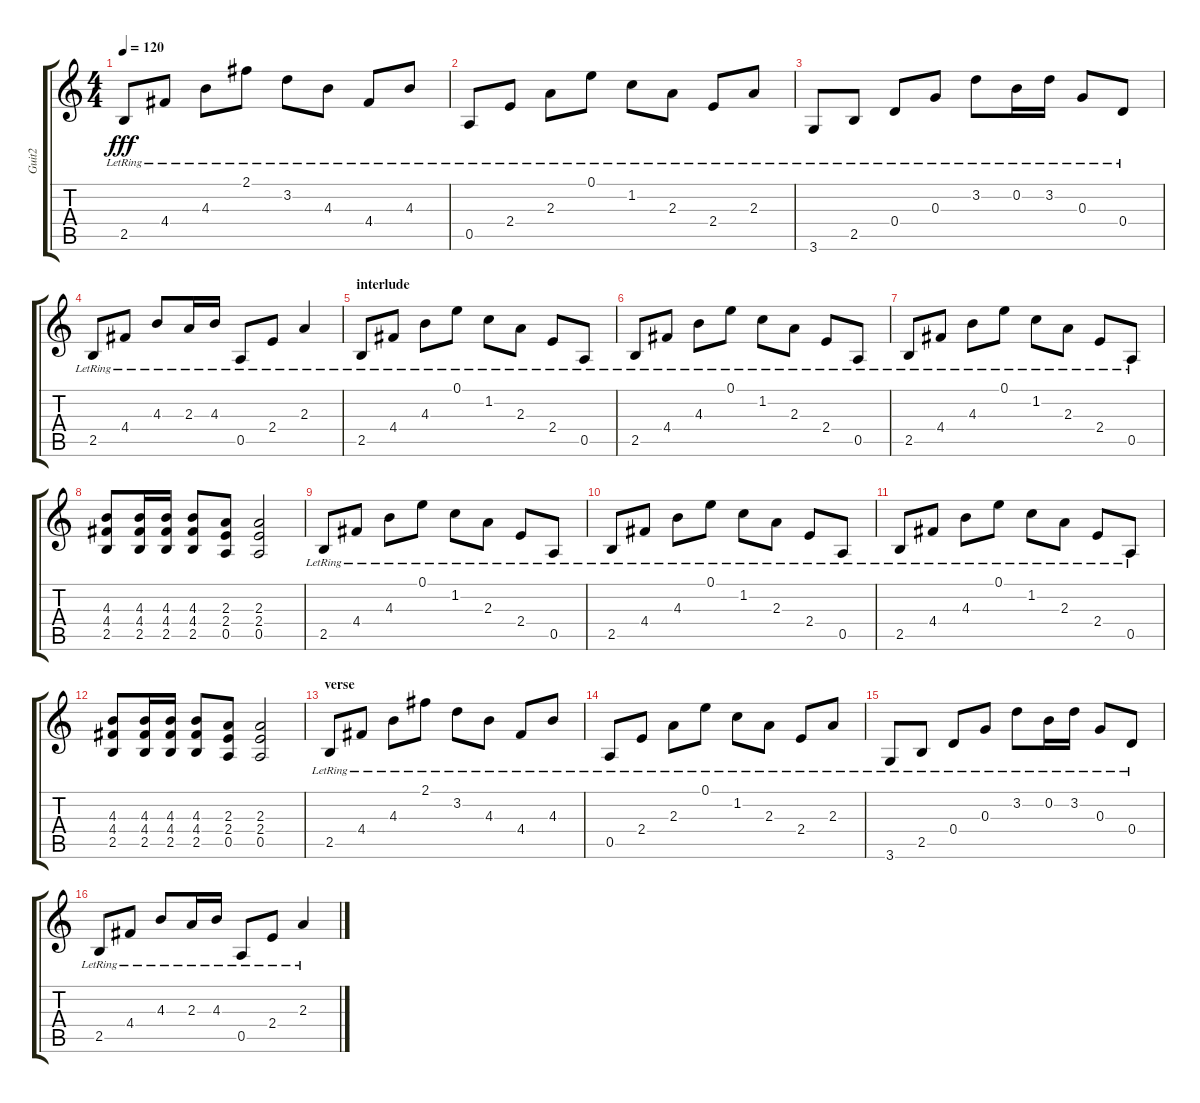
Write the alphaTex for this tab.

\track ("Guit2" "Guit2") {instrument overdrivenguitar}
\staff {score tabs}
\tuning (E4 B3 G3 D3 A2 E2) {hide}
\ts (4 4)
\tempo 120
\clef g2
\ks c
2.5{lr}.8{dy fff} 4.4{lr}.8 4.3{lr}.8 2.1{lr}.8 3.2{lr}.8 4.3{lr}.8 4.4{lr}.8 4.3{lr}.8 |
0.5{lr}.8 2.4{lr}.8 2.3{lr}.8 0.1{lr}.8 1.2{lr}.8 2.3{lr}.8 2.4{lr}.8 2.3{lr}.8 |
3.6{lr}.8 2.5{lr}.8 0.4{lr}.8 0.3{lr}.8 3.2{lr}.8 0.2{lr}.16 3.2{lr}.16 0.3{lr}.8 0.4{lr}.8 |
2.5{lr}.8 4.4{lr}.8 4.3{lr}.8 2.3{lr}.16 4.3{lr}.16 0.5{lr}.8 2.4{lr}.8 2.3{lr}.4 |
\section ("" "interlude")
2.5{lr}.8{instrument electricguitarclean} 4.4{lr}.8 4.3{lr}.8 0.1{lr}.8 1.2{lr}.8 2.3{lr}.8 2.4{lr}.8 0.5{lr}.8 |
2.5{lr}.8 4.4{lr}.8 4.3{lr}.8 0.1{lr}.8 1.2{lr}.8 2.3{lr}.8 2.4{lr}.8 0.5{lr}.8 |
2.5{lr}.8 4.4{lr}.8 4.3{lr}.8 0.1{lr}.8 1.2{lr}.8 2.3{lr}.8 2.4{lr}.8 0.5{lr}.8 |
(4.3 4.4 2.5).8 (4.3 4.4 2.5).16 (4.3 4.4 2.5).16 (4.3 4.4 2.5).8 (2.3 2.4 0.5).8 (2.3 2.4 0.5).2 |
2.5{lr}.8{instrument electricguitarclean} 4.4{lr}.8 4.3{lr}.8 0.1{lr}.8 1.2{lr}.8 2.3{lr}.8 2.4{lr}.8 0.5{lr}.8 |
2.5{lr}.8 4.4{lr}.8 4.3{lr}.8 0.1{lr}.8 1.2{lr}.8 2.3{lr}.8 2.4{lr}.8 0.5{lr}.8 |
2.5{lr}.8 4.4{lr}.8 4.3{lr}.8 0.1{lr}.8 1.2{lr}.8 2.3{lr}.8 2.4{lr}.8 0.5{lr}.8 |
(4.3 4.4 2.5).8 (4.3 4.4 2.5).16 (4.3 4.4 2.5).16 (4.3 4.4 2.5).8 (2.3 2.4 0.5).8 (2.3 2.4 0.5).2 |
\section ("" "verse")
2.5{lr}.8 4.4{lr}.8 4.3{lr}.8 2.1{lr}.8 3.2{lr}.8 4.3{lr}.8 4.4{lr}.8 4.3{lr}.8 |
0.5{lr}.8 2.4{lr}.8 2.3{lr}.8 0.1{lr}.8 1.2{lr}.8 2.3{lr}.8 2.4{lr}.8 2.3{lr}.8 |
3.6{lr}.8 2.5{lr}.8 0.4{lr}.8 0.3{lr}.8 3.2{lr}.8 0.2{lr}.16 3.2{lr}.16 0.3{lr}.8 0.4{lr}.8 |
2.5{lr}.8 4.4{lr}.8 4.3{lr}.8 2.3{lr}.16 4.3{lr}.16 0.5{lr}.8 2.4{lr}.8 2.3{lr}.4
